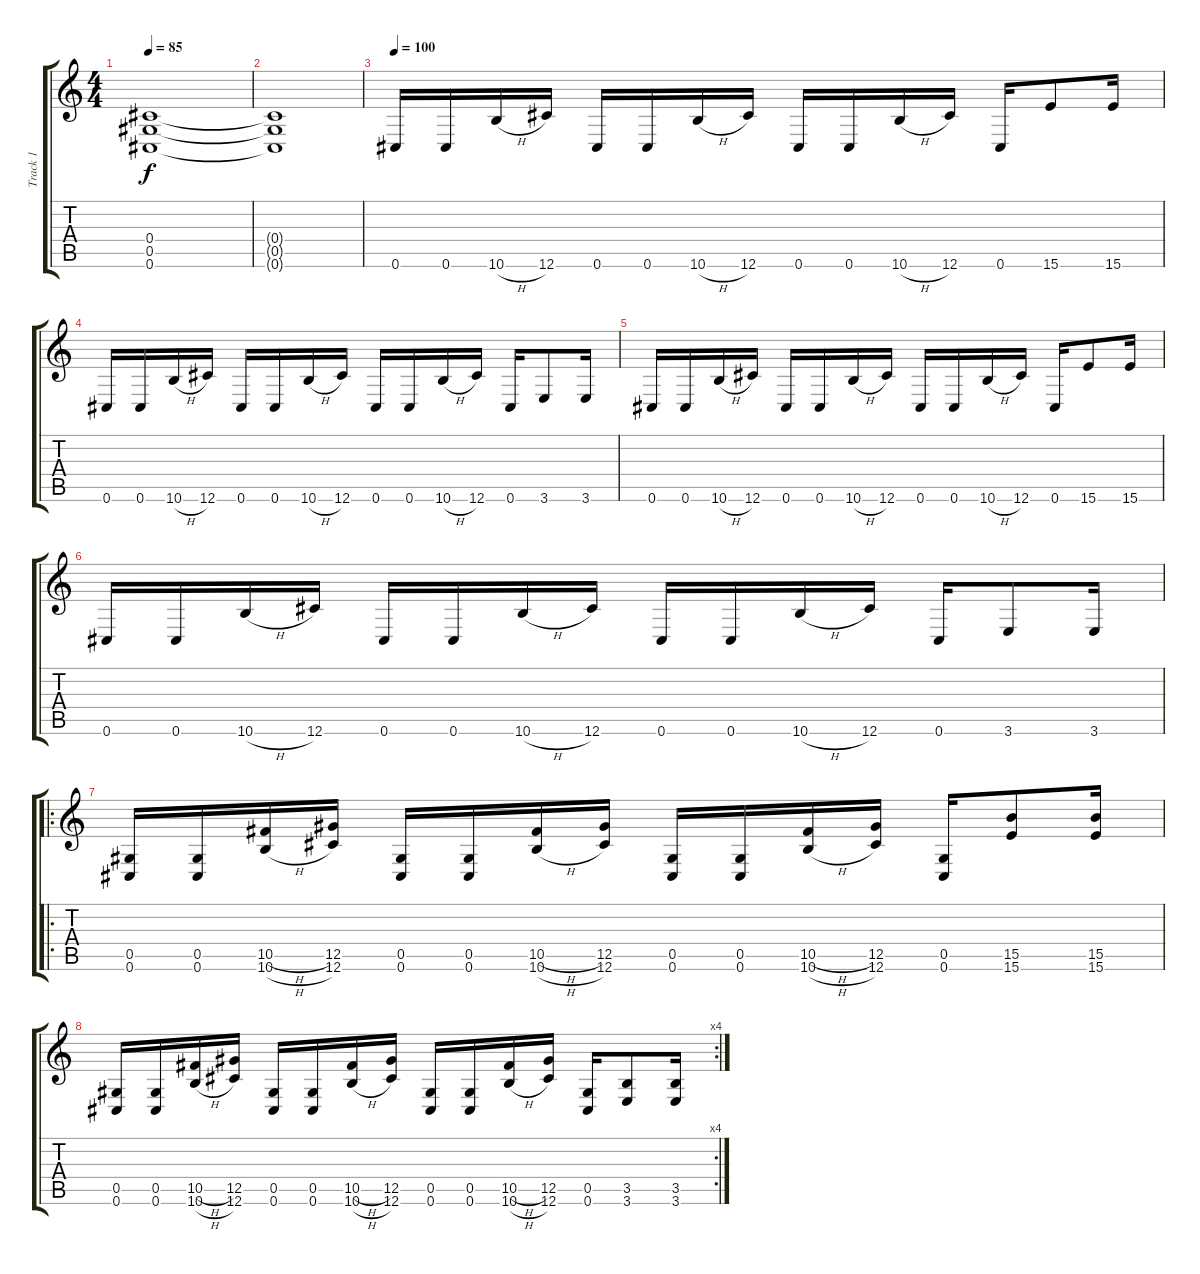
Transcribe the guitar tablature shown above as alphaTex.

\track ("Track 1" "Track 1") {instrument distortionguitar}
\staff {score tabs}
\tuning (Eb4 Bb3 Gb3 Db3 Ab2 Db2) {hide}
\ts (4 4)
\tempo 85
\clef g2
\ks c
(0.4{t} 0.5{t} 0.6{t}).1{dy f} |
(0.4{t} 0.5{t} 0.6{t}).1 |
\tempo 100
0.6.16 0.6.16 10.6{h}.16 12.6.16 0.6.16 0.6.16 10.6{h}.16 12.6.16 0.6.16 0.6.16 10.6{h}.16 12.6.16 0.6.16 15.6.8 15.6.16 |
0.6.16 0.6.16 10.6{h}.16 12.6.16 0.6.16 0.6.16 10.6{h}.16 12.6.16 0.6.16 0.6.16 10.6{h}.16 12.6.16 0.6.16 3.6.8 3.6.16 |
0.6.16 0.6.16 10.6{h}.16 12.6.16 0.6.16 0.6.16 10.6{h}.16 12.6.16 0.6.16 0.6.16 10.6{h}.16 12.6.16 0.6.16 15.6.8 15.6.16 |
0.6.16 0.6.16 10.6{h}.16 12.6.16 0.6.16 0.6.16 10.6{h}.16 12.6.16 0.6.16 0.6.16 10.6{h}.16 12.6.16 0.6.16 3.6.8 3.6.16 |
\ro
(0.5 0.6).16 (0.5 0.6).16 (10.5{h} 10.6{h}).16 (12.5 12.6).16 (0.5 0.6).16 (0.5 0.6).16 (10.5{h} 10.6{h}).16 (12.5 12.6).16 (0.5 0.6).16 (0.5 0.6).16 (10.5{h} 10.6{h}).16 (12.5 12.6).16 (0.5 0.6).16 (15.5 15.6).8 (15.5 15.6).16 |
\rc 4
(0.5 0.6).16 (0.5 0.6).16 (10.5{h} 10.6{h}).16 (12.5 12.6).16 (0.5 0.6).16 (0.5 0.6).16 (10.5{h} 10.6{h}).16 (12.5 12.6).16 (0.5 0.6).16 (0.5 0.6).16 (10.5{h} 10.6{h}).16 (12.5 12.6).16 (0.5 0.6).16 (3.5 3.6).8 (3.5 3.6).16
